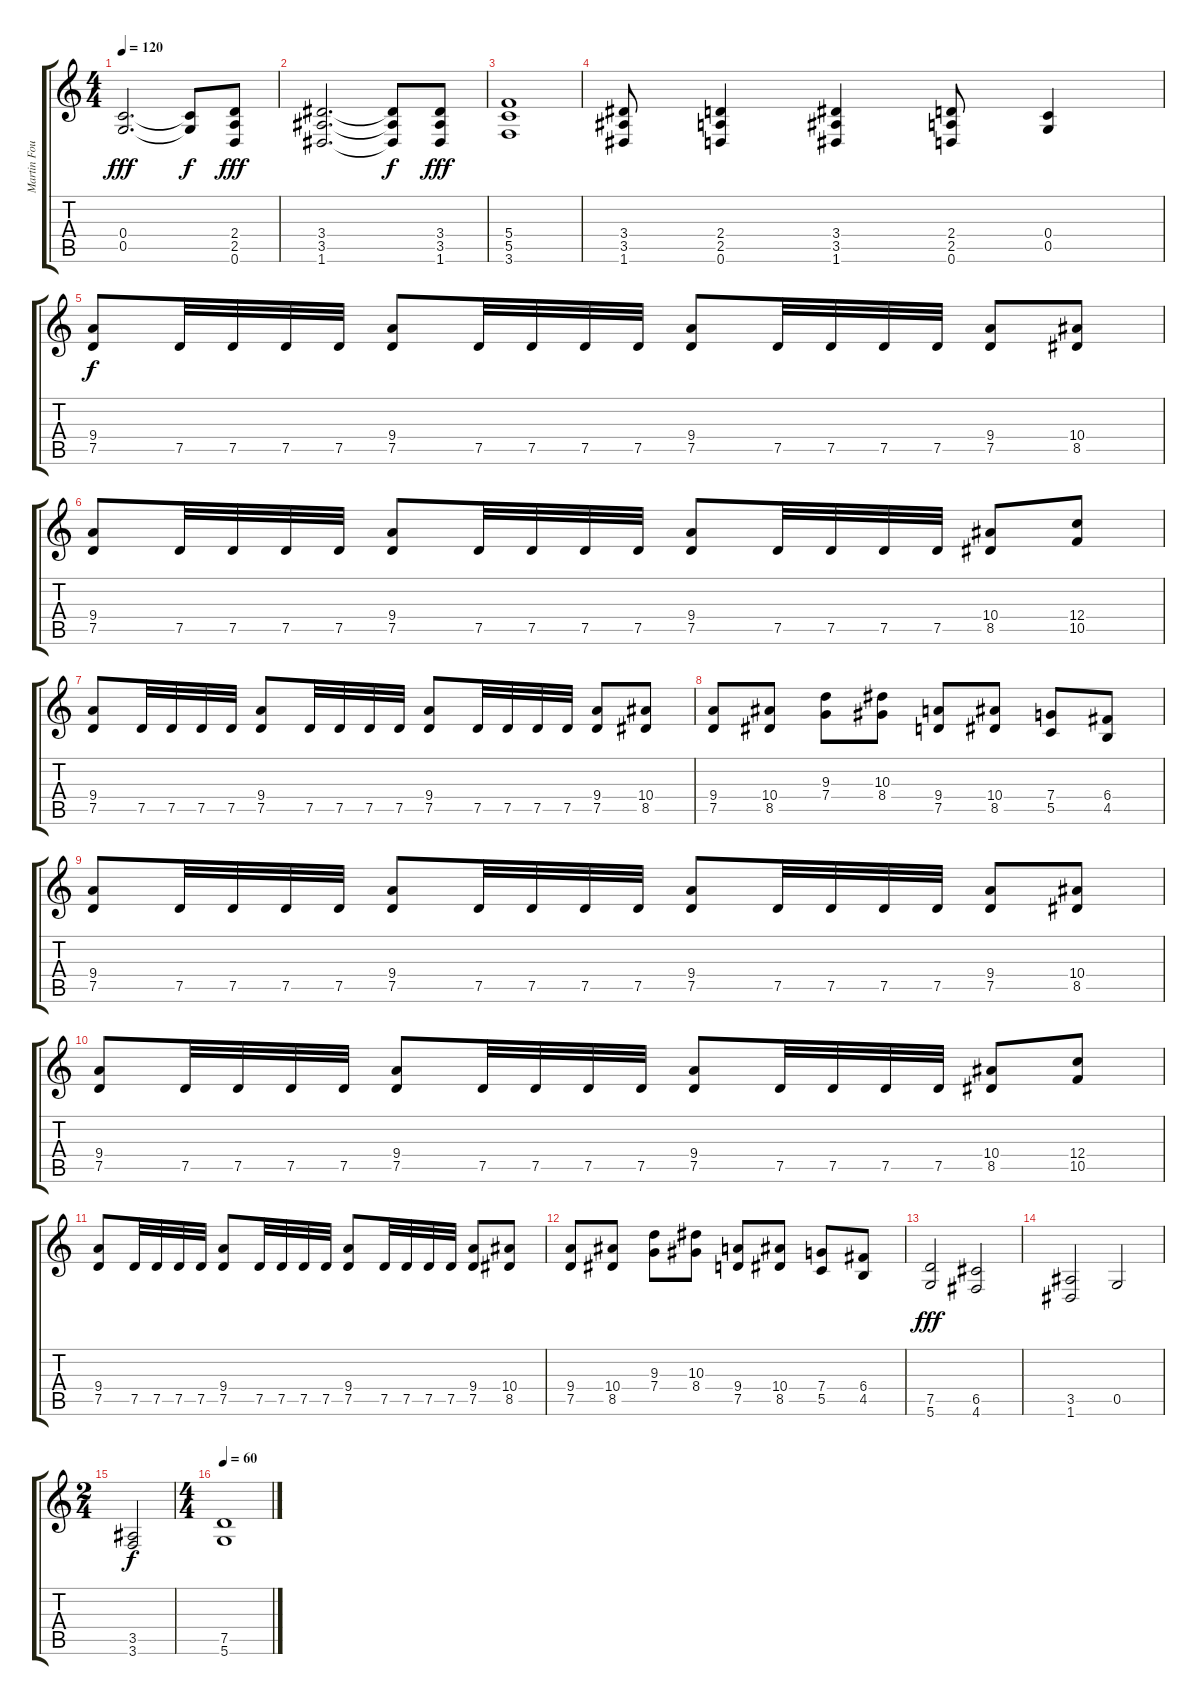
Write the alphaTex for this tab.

\track ("Martin Foul" "Martin Fou") {instrument distortionguitar}
\staff {score tabs}
\tuning (D4 A3 F3 C3 G2 D2) {hide}
\ts (4 4)
\tempo 120
\clef g2
\ks c
(0.4 0.5).2{d dy fff} (0.4{t} 0.5{t}).8{dy f} (2.4 2.5 0.6).8{dy fff} |
(3.4 3.5 1.6).2{d} (3.4{t} 3.5{t} 1.6{t}).8{dy f} (3.4 3.5 1.6).8{dy fff} |
(5.4 5.5 3.6).1 |
(3.4 3.5 1.6).8 (2.4 2.5 0.6).4 (3.4 3.5 1.6).4 (2.4 2.5 0.6).8 (0.4 0.5).4 |
(9.4 7.5).8{dy f volume 13} 7.5.32 7.5.32 7.5.32 7.5.32 (9.4 7.5).8 7.5.32 7.5.32 7.5.32 7.5.32 (9.4 7.5).8 7.5.32 7.5.32 7.5.32 7.5.32 (9.4 7.5).8 (10.4 8.5).8 |
(9.4 7.5).8 7.5.32 7.5.32 7.5.32 7.5.32 (9.4 7.5).8 7.5.32 7.5.32 7.5.32 7.5.32 (9.4 7.5).8 7.5.32 7.5.32 7.5.32 7.5.32 (10.4 8.5).8 (12.4 10.5).8 |
(9.4 7.5).8 7.5.32 7.5.32 7.5.32 7.5.32 (9.4 7.5).8 7.5.32 7.5.32 7.5.32 7.5.32 (9.4 7.5).8 7.5.32 7.5.32 7.5.32 7.5.32 (9.4 7.5).8 (10.4 8.5).8 |
(9.4 7.5).8 (10.4 8.5).8 (9.3 7.4).8 (10.3 8.4).8 (9.4 7.5).8 (10.4 8.5).8 (7.4 5.5).8 (6.4 4.5).8 |
(9.4 7.5).8 7.5.32 7.5.32 7.5.32 7.5.32 (9.4 7.5).8 7.5.32 7.5.32 7.5.32 7.5.32 (9.4 7.5).8 7.5.32 7.5.32 7.5.32 7.5.32 (9.4 7.5).8 (10.4 8.5).8 |
(9.4 7.5).8 7.5.32 7.5.32 7.5.32 7.5.32 (9.4 7.5).8 7.5.32 7.5.32 7.5.32 7.5.32 (9.4 7.5).8 7.5.32 7.5.32 7.5.32 7.5.32 (10.4 8.5).8 (12.4 10.5).8 |
(9.4 7.5).8 7.5.32 7.5.32 7.5.32 7.5.32 (9.4 7.5).8 7.5.32 7.5.32 7.5.32 7.5.32 (9.4 7.5).8 7.5.32 7.5.32 7.5.32 7.5.32 (9.4 7.5).8 (10.4 8.5).8 |
(9.4 7.5).8 (10.4 8.5).8 (9.3 7.4).8 (10.3 8.4).8 (9.4 7.5).8 (10.4 8.5).8 (7.4 5.5).8 (6.4 4.5).8 |
(7.5 5.6).2{dy fff} (6.5 4.6).2 |
(3.5 1.6).2 0.5.2 |
\ts (2 4)
(3.5 3.6).2{dy f} |
\ts (4 4)
\tempo 60
(7.5 5.6).1{volume 0}
